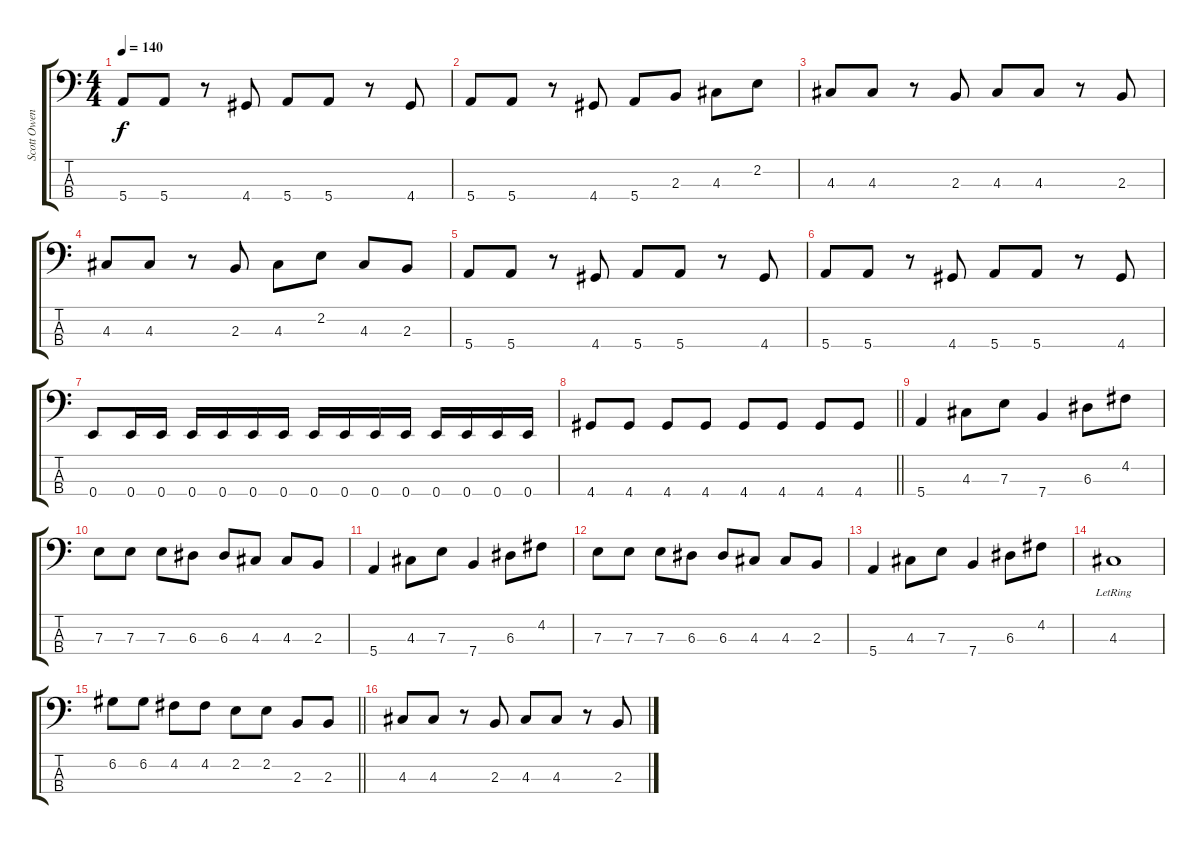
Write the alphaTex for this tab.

\track ("Scott Owen" "Scott Owen") {instrument electricbassfinger}
\staff {score tabs}
\tuning (G2 D2 A1 E1) {hide}
\ts (4 4)
\tempo 140
\clef f4
\ks c
5.4.8{dy f} 5.4.8 r.8 4.4.8 5.4.8 5.4.8 r.8 4.4.8 |
5.4.8 5.4.8 r.8 4.4.8 5.4.8 2.3.8 4.3.8 2.2.8 |
4.3.8 4.3.8 r.8 2.3.8 4.3.8 4.3.8 r.8 2.3.8 |
4.3.8 4.3.8 r.8 2.3.8 4.3.8 2.2.8 4.3.8 2.3.8 |
5.4.8 5.4.8 r.8 4.4.8 5.4.8 5.4.8 r.8 4.4.8 |
5.4.8 5.4.8 r.8 4.4.8 5.4.8 5.4.8 r.8 4.4.8 |
0.4.8 0.4.16 0.4.16 0.4.16 0.4.16 0.4.16 0.4.16 0.4.16 0.4.16 0.4.16 0.4.16 0.4.16 0.4.16 0.4.16 0.4.16 |
\barLineRight lightlight
4.4.8 4.4.8 4.4.8 4.4.8 4.4.8 4.4.8 4.4.8 4.4.8 |
5.4.4 4.3.8 7.3.8 7.4.4 6.3.8 4.2.8 |
7.3.8 7.3.8 7.3.8 6.3.8 6.3.8 4.3.8 4.3.8 2.3.8 |
5.4.4 4.3.8 7.3.8 7.4.4 6.3.8 4.2.8 |
7.3.8 7.3.8 7.3.8 6.3.8 6.3.8 4.3.8 4.3.8 2.3.8 |
5.4.4 4.3.8 7.3.8 7.4.4 6.3.8 4.2.8 |
4.3{lr}.1 |
\barLineRight lightlight
6.2.8 6.2.8 4.2.8 4.2.8 2.2.8 2.2.8 2.3.8 2.3.8 |
4.3.8 4.3.8 r.8 2.3.8 4.3.8 4.3.8 r.8 2.3.8
